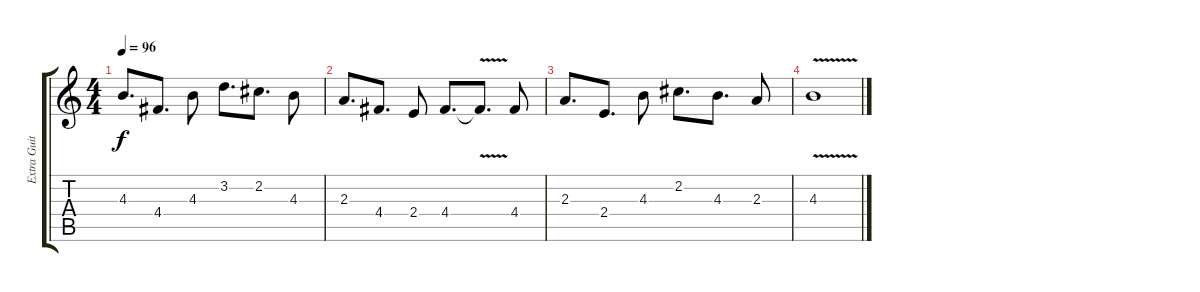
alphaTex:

\track ("Extra Guitar #1" "Extra Guit") {instrument distortionguitar}
\staff {score tabs}
\tuning (E4 B3 G3 D3 A2 E2) {hide}
\ts (4 4)
\tempo 96
\clef g2
\ks c
4.3.8{d dy f} 4.4.8{d} 4.3.8 3.2.8{d} 2.2.8{d} 4.3.8 |
2.3.8{d} 4.4.8{d} 2.4.8 4.4.8{d} 4.4{v t}.8{d} 4.4.8 |
2.3.8{d} 2.4.8{d} 4.3.8 2.2.8{d} 4.3.8{d} 2.3.8 |
4.3{v}.1
